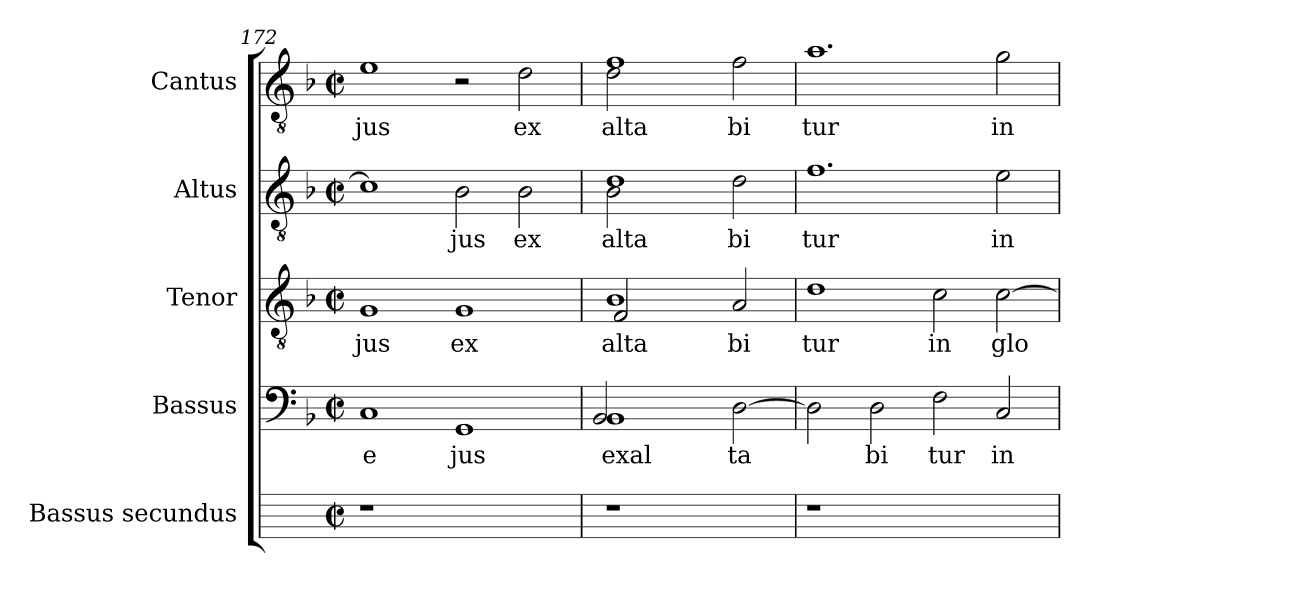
**kern	**kern	**text	**kern	**text	**kern	**text	**kern	**text
*part5	*part4	*part4	*part3	*part3	*part2	*part2	*part1	*part1
*staff5	*staff4	*staff4	*staff3	*staff3	*staff2	*staff2	*staff1	*staff1
*I"Bassus  secundus	*I"Bassus	*	*I"Tenor	*	*I"Altus	*	*I"Cantus	*
*	*I'B	*	*I'T	*	*I'A	*	*I'C	*
*	*clefF4	*	*clefGv2	*	*clefGv2	*	*clefGv2	*
*k[]	*k[b-]	*	*k[b-]	*	*k[b-]	*	*k[b-]	*
*C:	*F:	*	*F:	*	*F:	*	*F:	*
*M2/2	*M2/2	*	*M2/2	*	*M2/2	*	*M2/2	*
*met(c|)	*met(c|)	*	*met(c|)	*	*met(c|)	*	*met(c|)	*
=172	=172	=172	=172	=172	=172	=172	=172	=172
!	!	!LO:LY:b:cj	!	!LO:LY:b:cj	!	!LO:LY:b:cj	!	!LO:LY:b:cj
1r	1C	e	1G	jus	1c]	.	1e	jus
!	!	!LO:LY:b:cj	!	!LO:LY:b:cj	!	!LO:LY:b:cj	!	!
1ryy	1GG	jus	1G	ex	2B-\	jus	2r	.
!	!	!	!	!	!	!LO:LY:b:cj	!	!LO:LY:b:cj
.	.	.	.	.	2B-\	ex	2d\	ex
=173	=173	=173	=173	=173	=173	=173	=173	=173
*	*^	*	*	*	*	*	*	*
!	!	!	!LO:LY:b:cj	!	!LO:LY:b:cj	!	!LO:LY:b:cj	!	!LO:LY:b:cj
*	*	*	*	*^	*	*^	*	*^	*
1r	1BB-	2BB-/	exal	1B-	2F/	alta	1d	2B-\	alta	1f	2d\	alta
.	.	1ryy	.	.	1ryy	.	.	1ryy	.	.	1ryy	.
!	!	!	!LO:LY:b:cj	!	!	!LO:LY:b:cj	!	!	!LO:LY:b:cj	!	!	!LO:LY:b:cj
2ryy	[>2D\	.	ta	2A/	.	bi	2d\	.	bi	2f\	.	bi
*	*v	*v	*	*	*	*	*v	*v	*	*v	*v	*
*	*	*	*v	*v	*	*	*	*	*
=174	=174	=174	=174	=174	=174	=174	=174	=174
!	!	!LO:LY:b:cj	!	!LO:LY:b:cj	!	!LO:LY:b:cj	!	!LO:LY:b:cj
1r	2D\]	.	1d	tur	1.f	tur	1.a	tur
!	!	!LO:LY:b:cj	!	!	!	!	!	!
.	2D\	bi	.	.	.	.	.	.
!	!	!LO:LY:b:cj	!	!LO:LY:b:cj	!	!	!	!
1ryy	2F\	tur	2c\	in	.	.	.	.
!	!	!LO:LY:b:cj	!	!LO:LY:b:cj	!	!LO:LY:b:cj	!	!LO:LY:b:cj
.	2C/	in	[>2c\	glo	2e\	in	2g\	in
=	=	=	=	=	=	=	=	=
*-	*-	*-	*-	*-	*-	*-	*-	*-
